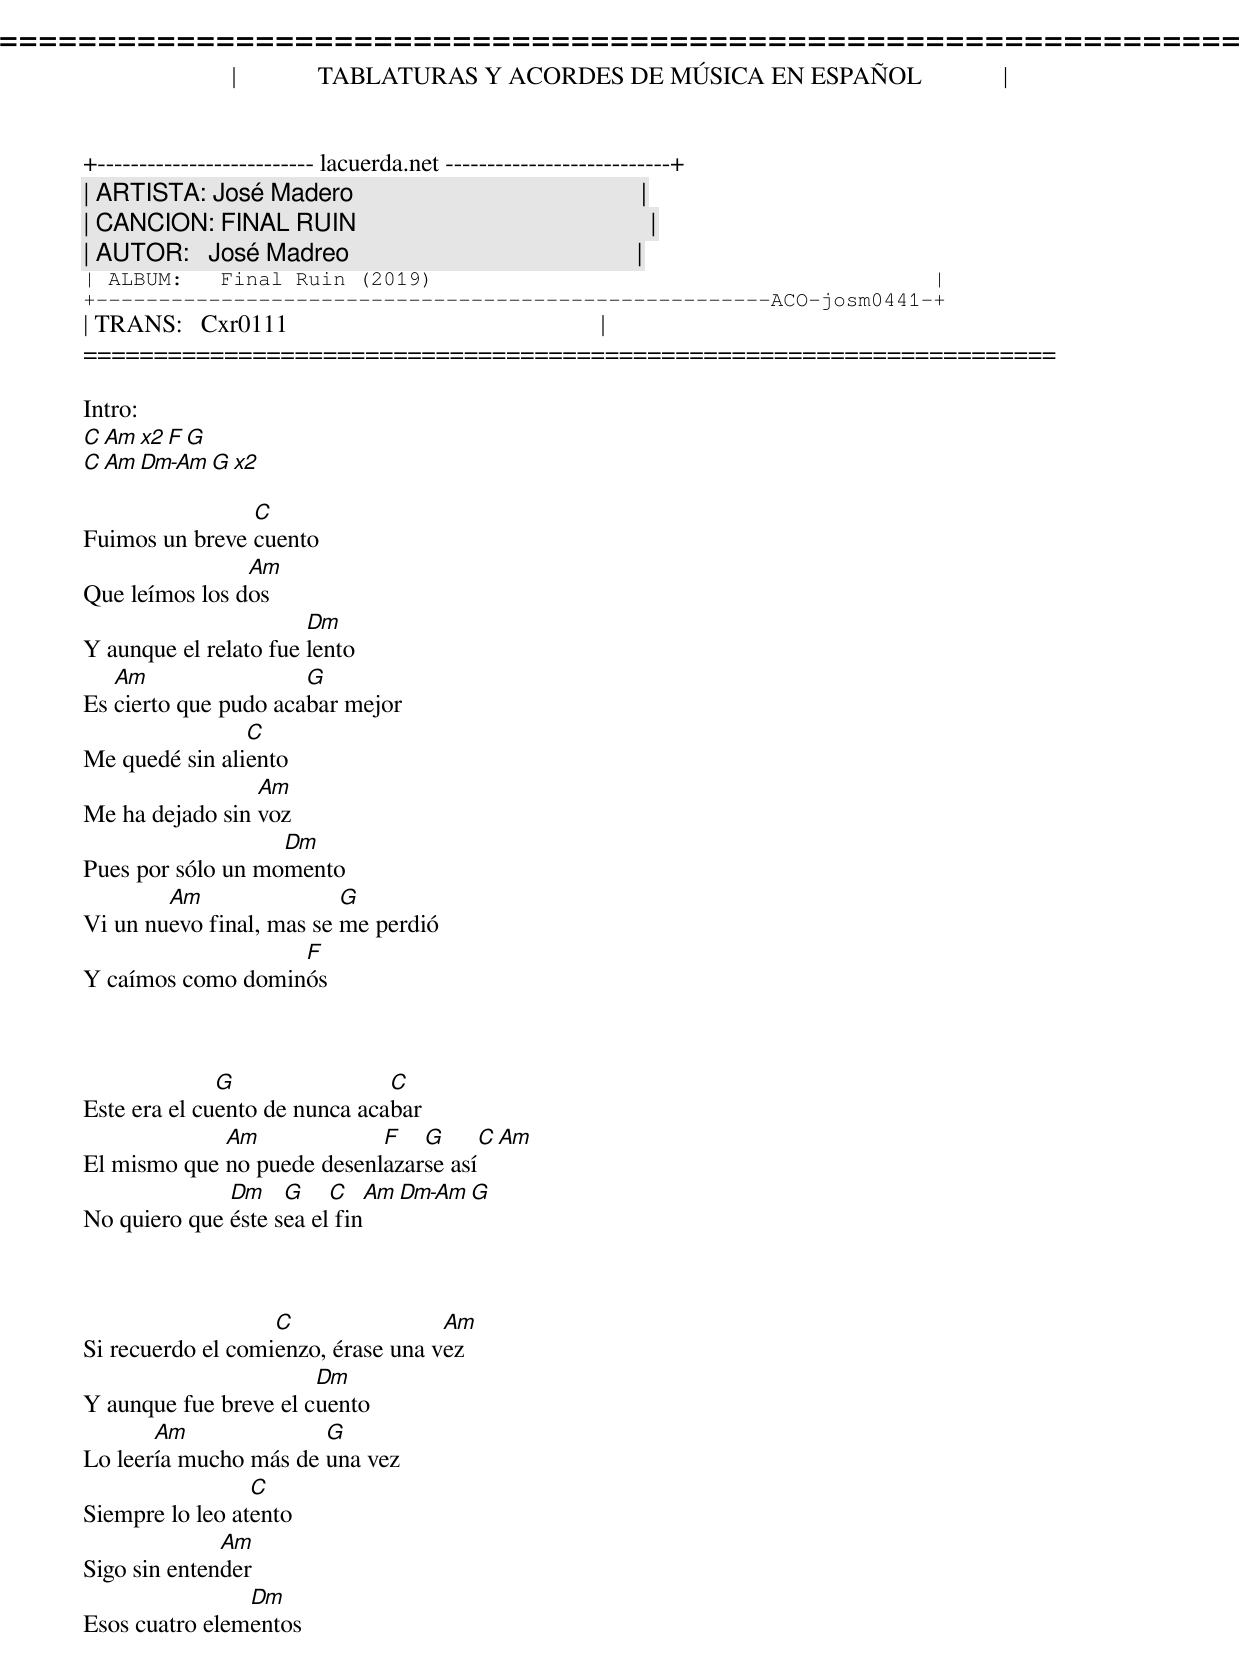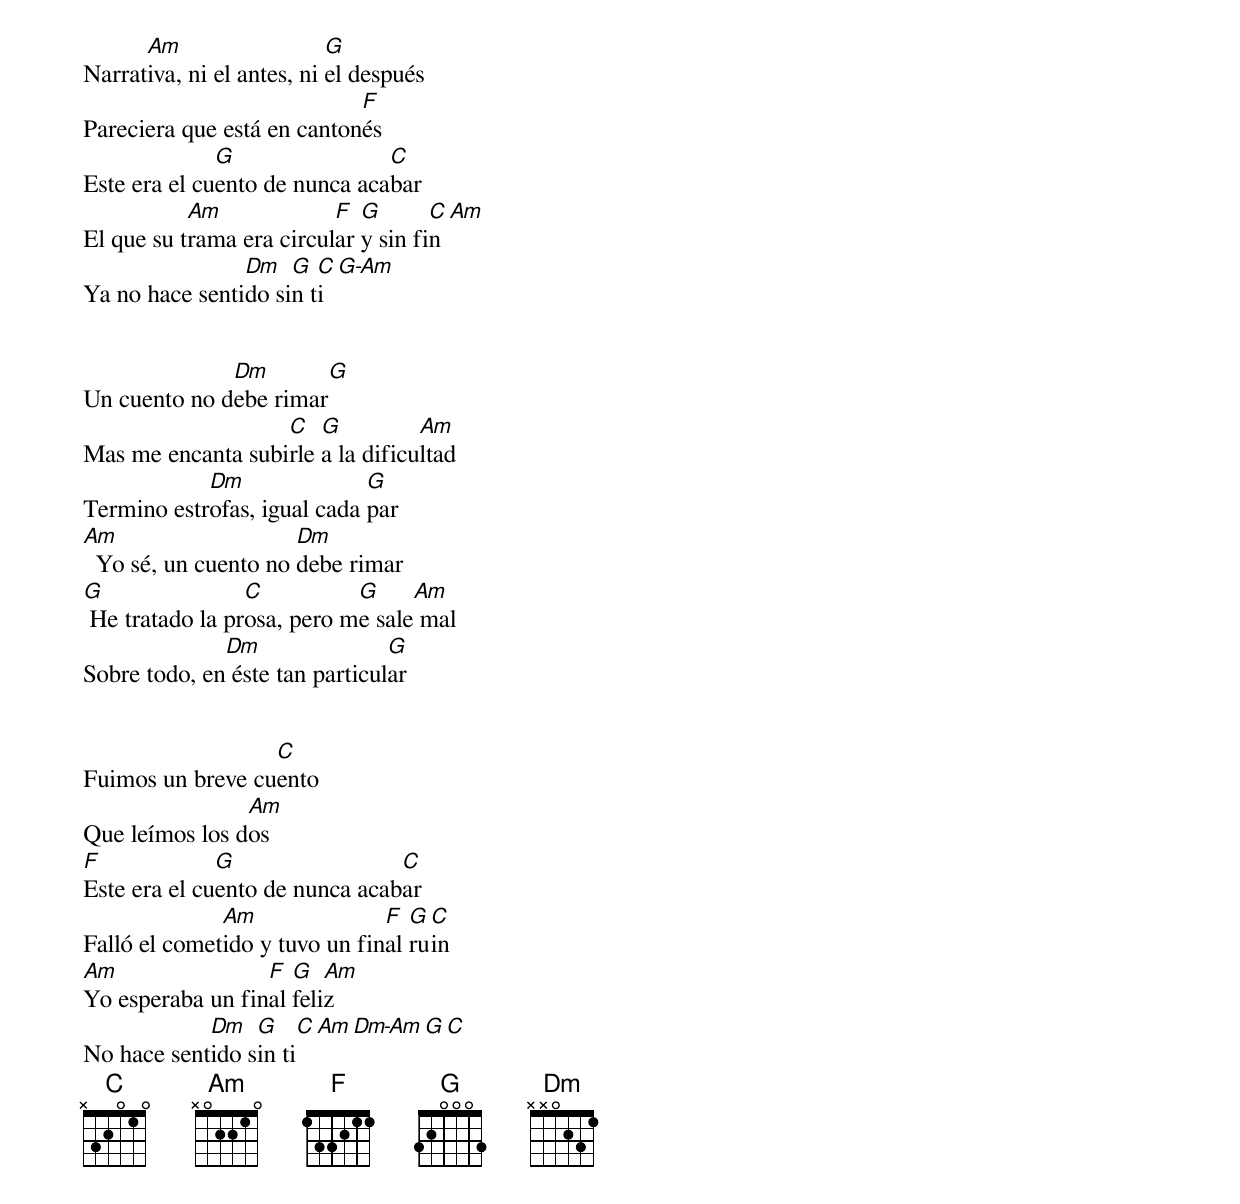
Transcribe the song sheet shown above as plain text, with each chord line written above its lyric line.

=====================================================================
|             TABLATURAS Y ACORDES DE MÚSICA EN ESPAÑOL             |
+-------------------------- lacuerda.net ---------------------------+
| ARTISTA: José Madero                                              |
| CANCION: FINAL RUIN                                               |
| AUTOR:   José Madreo                                              |
| ALBUM:   Final Ruin (2019)                                        |
+------------------------------------------------------ACO-josm0441-+
| TRANS:   Cxr0111                                                  |
=====================================================================

Intro:
C Am x2  F G
C Am Dm-Am G x2

                C
Fuimos un breve cuento
                Am
Que leímos los dos
                       Dm
Y aunque el relato fue lento
   Am                 G
Es cierto que pudo acabar mejor
                C
Me quedé sin aliento
                 Am
Me ha dejado sin voz
                   Dm
Pues por sólo un momento
        Am                G
Vi un nuevo final, mas se me perdió
                   F
Y caímos como dominós



              G                C
Este era el cuento de nunca acabar
             Am             F   G     C   Am
El mismo que no puede desenlazarse así
              Dm    G    C      Am Dm-Am G
No quiero que éste sea el fin



                   C                Am
Si recuerdo el comienzo, érase una vez
                       Dm
Y aunque fue breve el cuento
       Am              G
Lo leería mucho más de una vez
                 C
Siempre lo leo atento
              Am
Sigo sin entender
                Dm
Esos cuatro elementos
      Am                   G
Narrativa, ni el antes, ni el después
                            F
Pareciera que está en cantonés
              G                C
Este era el cuento de nunca acabar
           Am             F  G       C   Am
El que su trama era circular y sin fin
                Dm   G  C   G-Am
Ya no hace sentido sin ti


              Dm        G
Un cuento no debe rimar
                   C   G          Am
Mas me encanta subirle a la dificultad
            Dm               G
Termino estrofas, igual cada par
Am                    Dm
  Yo sé, un cuento no debe rimar
G                C          G     Am
 He tratado la prosa, pero me sale mal
              Dm                G
Sobre todo, en éste tan particular


                  C
Fuimos un breve cuento
                Am
Que leímos los dos
F             G                 C
Este era el cuento de nunca acabar
              Am               F  G C
Falló el cometido y tuvo un final ruin
Am                F  G   Am
Yo esperaba un final feliz
            Dm   G    C  Am Dm-Am G   C
No hace sentido sin ti
